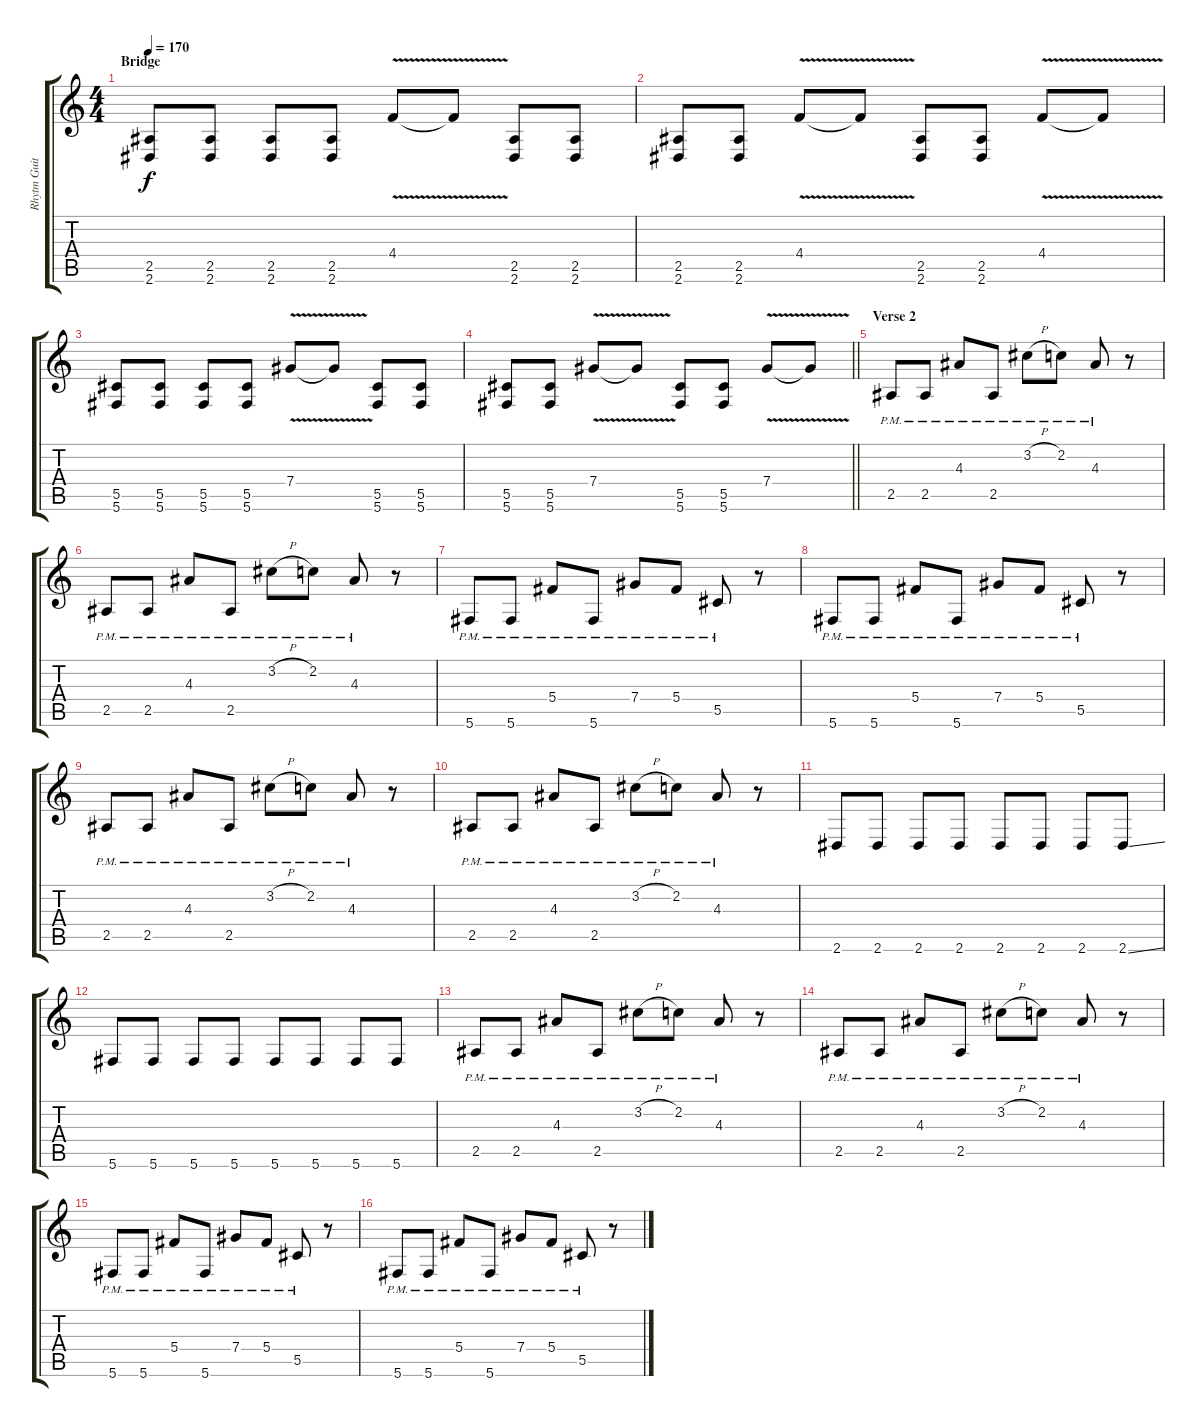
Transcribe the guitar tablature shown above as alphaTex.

\track ("Rhytm Guitar [L]" "Rhytm Guit") {instrument distortionguitar}
\staff {score tabs}
\tuning (Eb4 Bb3 Gb3 Db3 Ab2 Db2) {hide}
\ts (4 4)
\section ("" "Bridge")
\tempo 170
\clef g2
\ks c
(2.5 2.6).8{dy f} (2.5 2.6).8 (2.5 2.6).8 (2.5 2.6).8 4.4{v}.8 4.4{t}.8 (2.5 2.6).8 (2.5 2.6).8 |
(2.5 2.6).8 (2.5 2.6).8 4.4{v}.8 4.4{t}.8 (2.5 2.6).8 (2.5 2.6).8 4.4{v}.8 4.4{t}.8 |
(5.5 5.6).8 (5.5 5.6).8 (5.5 5.6).8 (5.5 5.6).8 7.4{v}.8 7.4{t}.8 (5.5 5.6).8 (5.5 5.6).8 |
\barLineRight lightlight
(5.5 5.6).8 (5.5 5.6).8 7.4{v}.8 7.4{t}.8 (5.5 5.6).8 (5.5 5.6).8 7.4{v}.8 7.4{t}.8 |
\section ("" "Verse 2")
2.5{pm}.8 2.5{pm}.8 4.3{pm}.8 2.5{pm}.8 3.2{h pm}.8 2.2{pm}.8 4.3{pm}.8 r.8 |
2.5{pm}.8 2.5{pm}.8 4.3{pm}.8 2.5{pm}.8 3.2{h pm}.8 2.2{pm}.8 4.3{pm}.8 r.8 |
5.6{pm}.8 5.6{pm}.8 5.4{pm}.8 5.6{pm}.8 7.4{pm}.8 5.4{pm}.8 5.5{pm}.8 r.8 |
5.6{pm}.8 5.6{pm}.8 5.4{pm}.8 5.6{pm}.8 7.4{pm}.8 5.4{pm}.8 5.5{pm}.8 r.8 |
2.5{pm}.8 2.5{pm}.8 4.3{pm}.8 2.5{pm}.8 3.2{h pm}.8 2.2{pm}.8 4.3{pm}.8 r.8 |
2.5{pm}.8 2.5{pm}.8 4.3{pm}.8 2.5{pm}.8 3.2{h pm}.8 2.2{pm}.8 4.3{pm}.8 r.8 |
2.6.8 2.6.8 2.6.8 2.6.8 2.6.8 2.6.8 2.6.8 2.6{ss}.8 |
5.6.8 5.6.8 5.6.8 5.6.8 5.6.8 5.6.8 5.6.8 5.6.8 |
2.5{pm}.8 2.5{pm}.8 4.3{pm}.8 2.5{pm}.8 3.2{h pm}.8 2.2{pm}.8 4.3{pm}.8 r.8 |
2.5{pm}.8 2.5{pm}.8 4.3{pm}.8 2.5{pm}.8 3.2{h pm}.8 2.2{pm}.8 4.3{pm}.8 r.8 |
5.6{pm}.8 5.6{pm}.8 5.4{pm}.8 5.6{pm}.8 7.4{pm}.8 5.4{pm}.8 5.5{pm}.8 r.8 |
5.6{pm}.8 5.6{pm}.8 5.4{pm}.8 5.6{pm}.8 7.4{pm}.8 5.4{pm}.8 5.5{pm}.8 r.8
